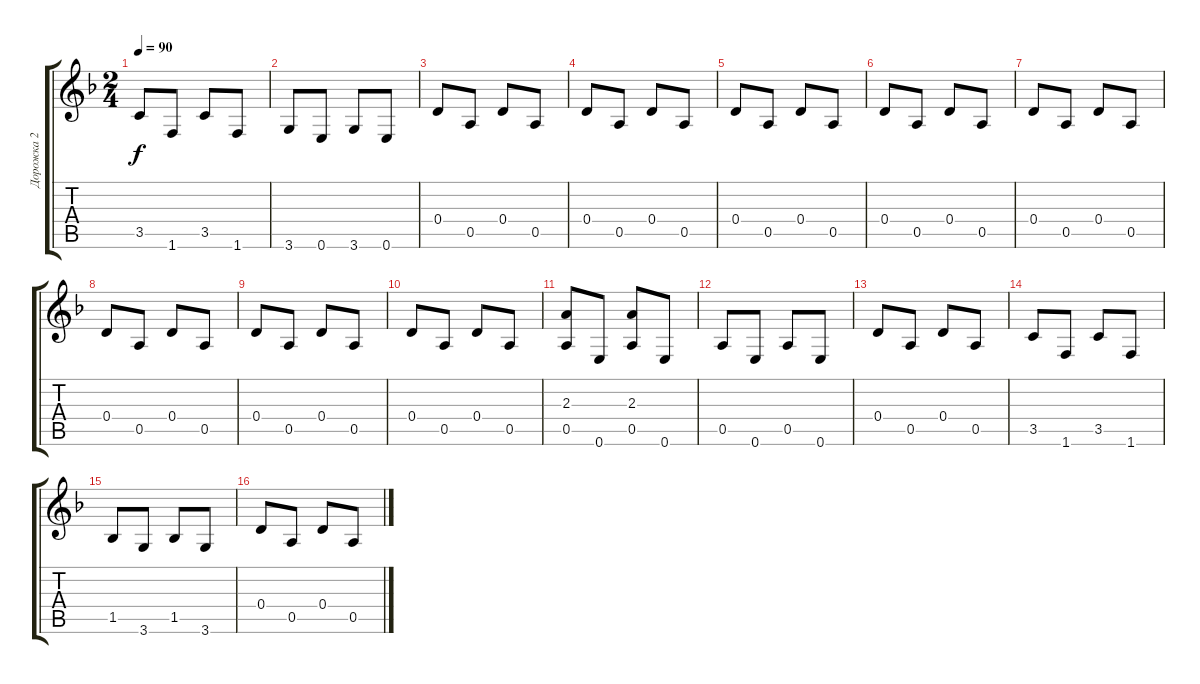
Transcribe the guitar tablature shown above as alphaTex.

\track ("Дорожка 2" "Дорожка 2") {instrument acousticbass}
\staff {score tabs}
\tuning (E4 B3 G3 D3 A2 E2) {hide}
\ts (2 4)
\tempo 90
\clef g2
\ks dminor
3.5.8{dy f} 1.6.8 3.5.8 1.6.8 |
3.6.8 0.6.8 3.6.8 0.6.8 |
0.4.8 0.5.8 0.4.8 0.5.8 |
0.4.8 0.5.8 0.4.8 0.5.8 |
0.4.8 0.5.8 0.4.8 0.5.8 |
0.4.8 0.5.8 0.4.8 0.5.8 |
0.4.8 0.5.8 0.4.8 0.5.8 |
0.4.8 0.5.8 0.4.8 0.5.8 |
0.4.8 0.5.8 0.4.8 0.5.8 |
0.4.8 0.5.8 0.4.8 0.5.8 |
(2.3 0.5).8 0.6.8 (2.3 0.5).8 0.6.8 |
0.5.8 0.6.8 0.5.8 0.6.8 |
0.4.8 0.5.8 0.4.8 0.5.8 |
3.5.8 1.6.8 3.5.8 1.6.8 |
1.5.8 3.6.8 1.5.8 3.6.8 |
0.4.8 0.5.8 0.4.8 0.5.8
